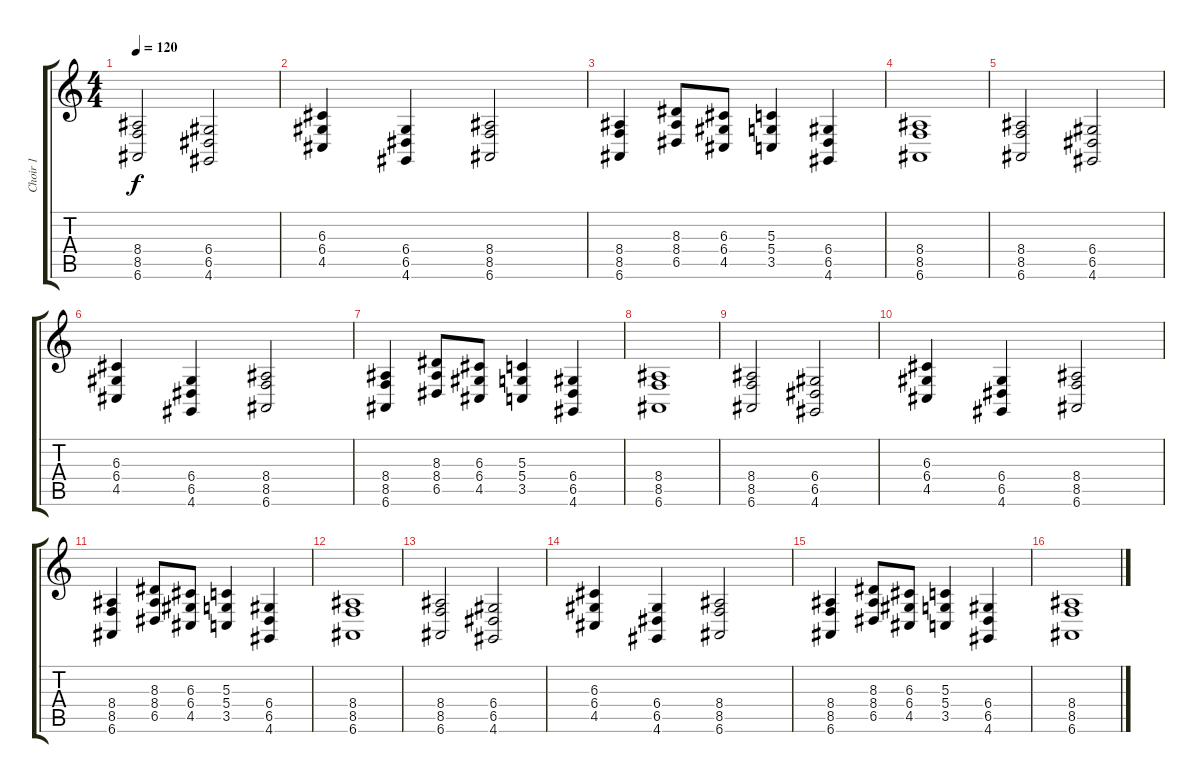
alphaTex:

\track ("Choir 1" "Choir 1") {instrument choiraahs}
\staff {score tabs}
\tuning (E4 B3 G3 D3 A2 E2) {hide}
\ts (4 4)
\tempo 120
\clef g2
\ks c
(8.4 8.5 6.6).2{dy f instrument choiraahs} (6.4 6.5 4.6).2 |
(6.3 6.4 4.5).4 (6.4 6.5 4.6).4 (8.4 8.5 6.6).2 |
(8.4 8.5 6.6).4 (8.3 8.4 6.5).8 (6.3 6.4 4.5).8 (5.3 5.4 3.5).4 (6.4 6.5 4.6).4 |
(8.4 8.5 6.6).1 |
(8.4 8.5 6.6).2 (6.4 6.5 4.6).2 |
(6.3 6.4 4.5).4 (6.4 6.5 4.6).4 (8.4 8.5 6.6).2 |
(8.4 8.5 6.6).4 (8.3 8.4 6.5).8 (6.3 6.4 4.5).8 (5.3 5.4 3.5).4 (6.4 6.5 4.6).4 |
(8.4 8.5 6.6).1 |
(8.4 8.5 6.6).2 (6.4 6.5 4.6).2 |
(6.3 6.4 4.5).4 (6.4 6.5 4.6).4 (8.4 8.5 6.6).2 |
(8.4 8.5 6.6).4 (8.3 8.4 6.5).8 (6.3 6.4 4.5).8 (5.3 5.4 3.5).4 (6.4 6.5 4.6).4 |
(8.4 8.5 6.6).1 |
(8.4 8.5 6.6).2 (6.4 6.5 4.6).2 |
(6.3 6.4 4.5).4 (6.4 6.5 4.6).4 (8.4 8.5 6.6).2 |
(8.4 8.5 6.6).4 (8.3 8.4 6.5).8 (6.3 6.4 4.5).8 (5.3 5.4 3.5).4 (6.4 6.5 4.6).4 |
(8.4 8.5 6.6).1
